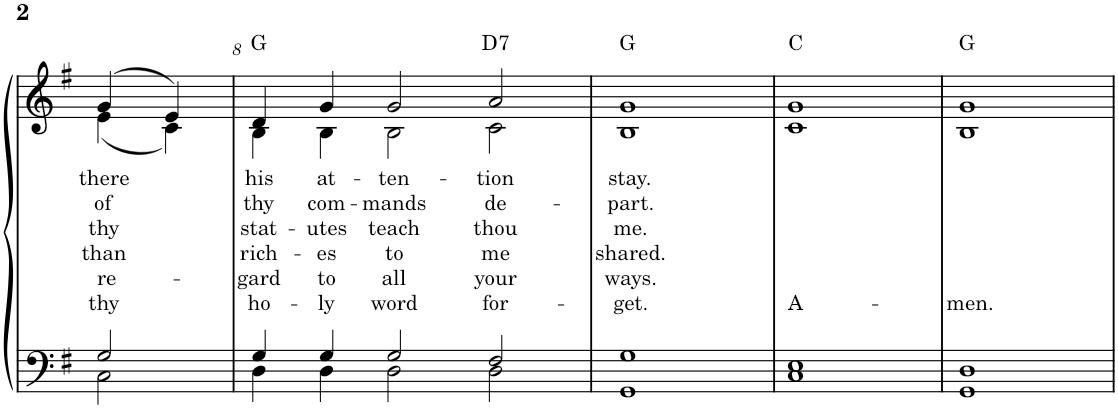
**kern	**kern	**text	**text	**text	**text	**text	**text	**harte
*part1	*part1	*part1	*part1	*part1	*part1	*part1	*part1	*part1
*staff2	*staff1	*staff1	*staff1	*staff1	*staff1	*staff1	*staff1	*
*I"Choir	*	*	*	*	*	*	*	*
!!LO:PB:g=z
*clefF4	*clefG2	*	*	*	*	*	*	*
*k[f#]	*k[f#]	*	*	*	*	*	*	*
*G:	*G:	*	*	*	*	*	*	*
*M3/2	*M3/2	*	*	*	*	*	*	*
=7X4	=7X4	=7X4	=7X4	=7X4	=7X4	=7X4	=7X4	=7X4
*^	*	*	*	*	*	*	*	*
!	!	!	!LO:LY:b	!LO:LY:b	!LO:LY:b	!LO:LY:b	!LO:LY:b	!LO:LY:b	!
*	*	*^	*	*	*	*	*	*	*
2G/	2C\	(4g/	(4e\	there	of	thy	than	re-	thy	.
.	.	4e/)	4c\)	.	.	.	.	.	.	.
=8	=8	=8	=8	=8	=8	=8	=8	=8	=8	=8
!	!	!	!	!LO:LY:b	!LO:LY:b	!LO:LY:b	!LO:LY:b	!LO:LY:b	!LO:LY:b	!
4G/	4D\	4d/	4B\	his	thy	stat-	rich-	-gard	ho-	G:maj
!	!	!	!	!LO:LY:b	!LO:LY:b	!LO:LY:b	!LO:LY:b	!LO:LY:b	!LO:LY:b	!
4G/	4D\	4g/	4B\	at-	com-	-utes	-es	to	-ly	.
!	!	!	!	!LO:LY:b	!LO:LY:b	!LO:LY:b	!LO:LY:b	!LO:LY:b	!LO:LY:b	!
2G/	2D\	2g/	2B\	-ten-	-mands	teach	to	all	word	.
!	!	!	!	!LO:LY:b	!LO:LY:b	!LO:LY:b	!LO:LY:b	!LO:LY:b	!LO:LY:b	!LO:H:kt=7
2F#/	2D\	2a/	2c\	-tion	de-	thou	me	your	for-	D:7
=9	=9	=9	=9	=9	=9	=9	=9	=9	=9	=9
!	!	!	!	!LO:LY:b	!LO:LY:b	!LO:LY:b	!LO:LY:b	!LO:LY:b	!LO:LY:b	!
1G	1GG	1g	1B	stay.	-part.	me.	shared.	ways.	-get.	G:maj
=10	=10	=10	=10	=10	=10	=10	=10	=10	=10	=10
!	!	!	!	!	!	!	!	!	!LO:LY:b	!
1E	1C	1g	1c	.	.	.	.	.	A-	C:maj
=11	=11	=11	=11	=11	=11	=11	=11	=11	=11	=11
!	!	!	!	!	!	!	!	!	!LO:LY:b	!
1D	1GG	1g	1B	.	.	.	.	.	-men.	G:maj
*v	*v	*	*	*	*	*	*	*	*	*
*	*v	*v	*	*	*	*	*	*	*
=	=	=	=	=	=	=	=	=
*-	*-	*-	*-	*-	*-	*-	*-	*-
